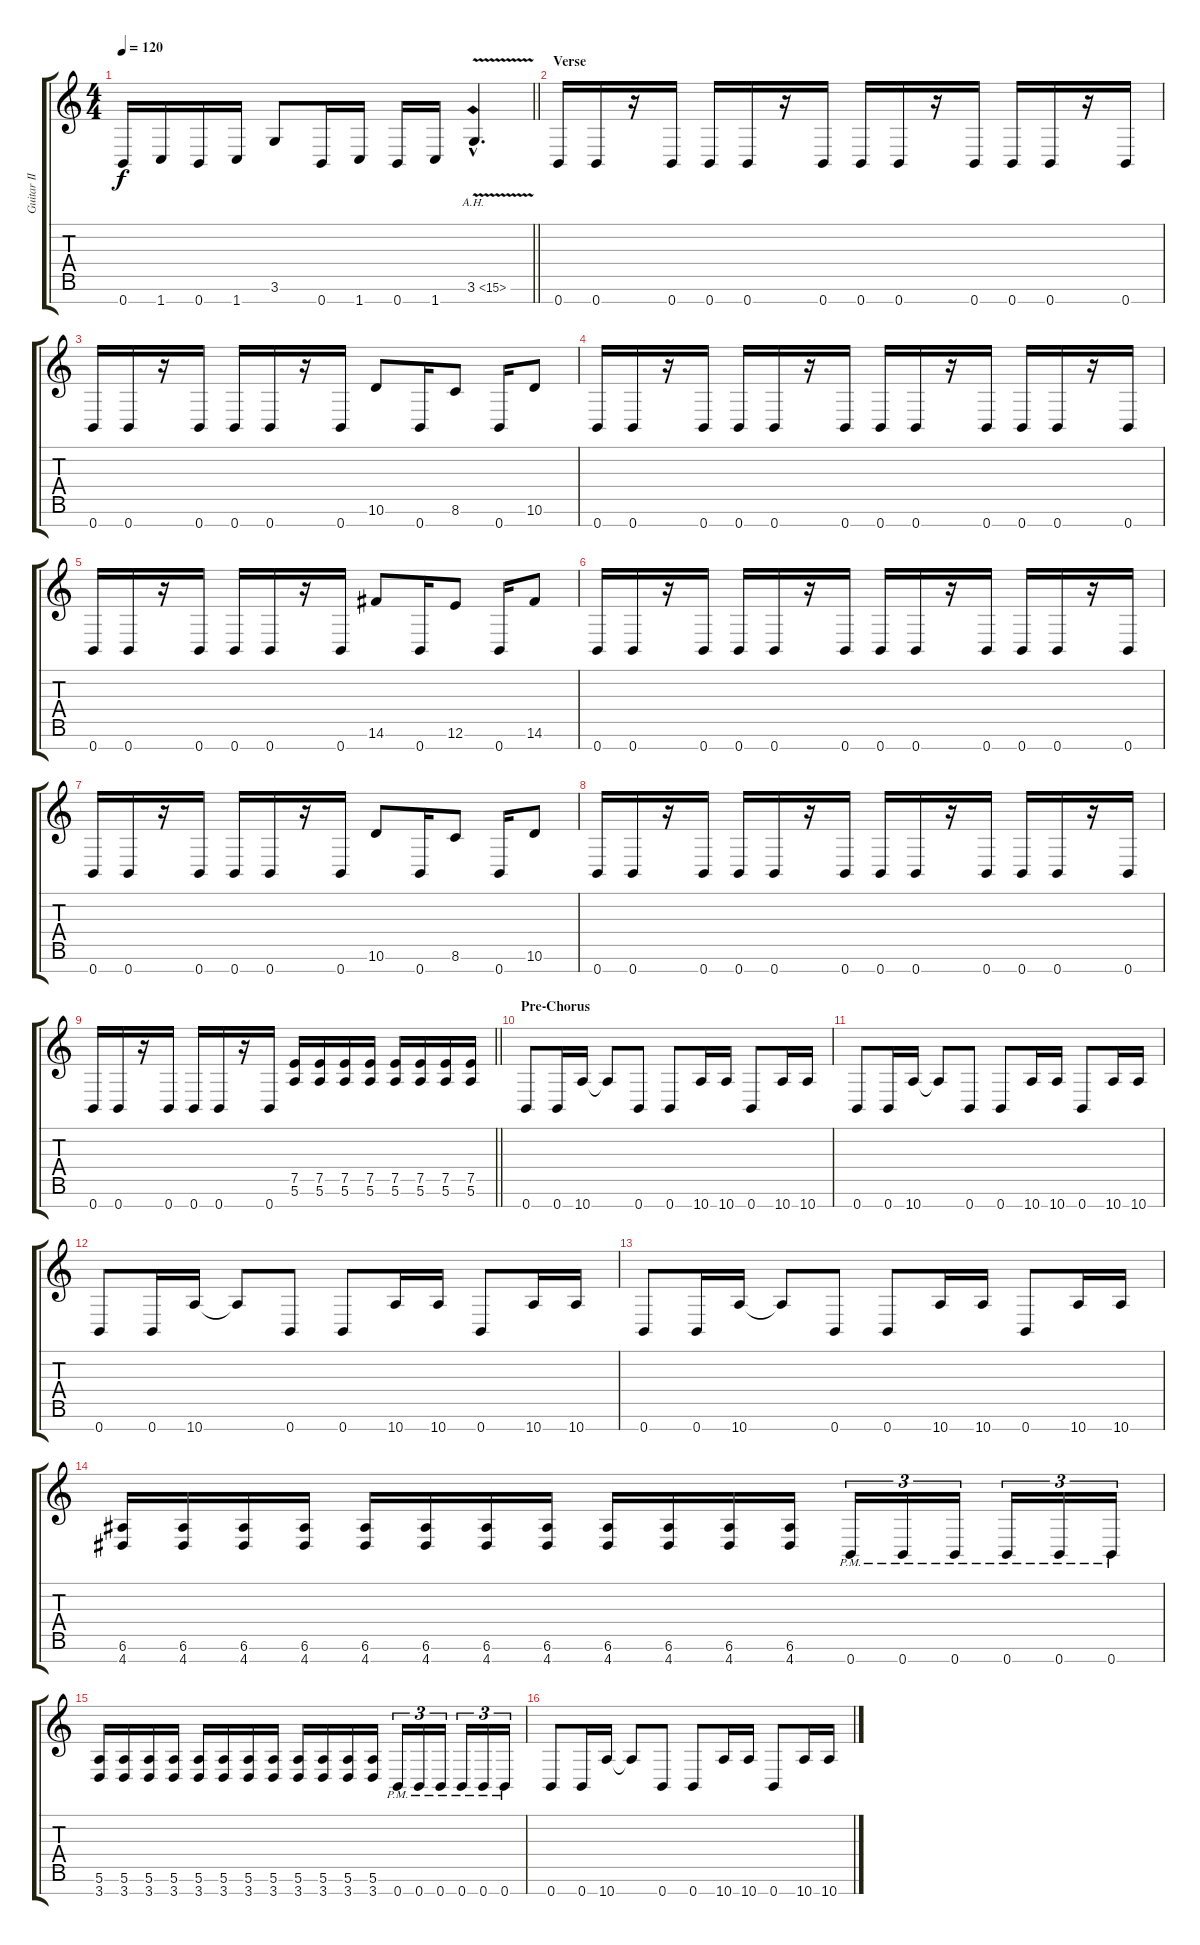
\track ("Guitar II" "Guitar II") {instrument distortionguitar}
\staff {score tabs}
\tuning (E4 B3 G3 D3 A2 E2 B1) {hide}
\ts (4 4)
\tempo 120
\clef g2
\barLineRight lightlight
\ks c
0.7.16{dy f} 1.7.16 0.7.16 1.7.16 3.6.8 0.7.16 1.7.16 0.7.16 1.7.16 3.6{ah 12 v hac}.4{d} |
\section ("" "Verse")
0.7.16 0.7.16 r.16 0.7.16 0.7.16 0.7.16 r.16 0.7.16 0.7.16 0.7.16 r.16 0.7.16 0.7.16 0.7.16 r.16 0.7.16 |
0.7.16 0.7.16 r.16 0.7.16 0.7.16 0.7.16 r.16 0.7.16 10.6.8 0.7.16 8.6.8 0.7.16 10.6.8 |
0.7.16 0.7.16 r.16 0.7.16 0.7.16 0.7.16 r.16 0.7.16 0.7.16 0.7.16 r.16 0.7.16 0.7.16 0.7.16 r.16 0.7.16 |
0.7.16 0.7.16 r.16 0.7.16 0.7.16 0.7.16 r.16 0.7.16 14.6.8 0.7.16 12.6.8 0.7.16 14.6.8 |
0.7.16 0.7.16 r.16 0.7.16 0.7.16 0.7.16 r.16 0.7.16 0.7.16 0.7.16 r.16 0.7.16 0.7.16 0.7.16 r.16 0.7.16 |
0.7.16 0.7.16 r.16 0.7.16 0.7.16 0.7.16 r.16 0.7.16 10.6.8 0.7.16 8.6.8 0.7.16 10.6.8 |
0.7.16 0.7.16 r.16 0.7.16 0.7.16 0.7.16 r.16 0.7.16 0.7.16 0.7.16 r.16 0.7.16 0.7.16 0.7.16 r.16 0.7.16 |
\barLineRight lightlight
0.7.16 0.7.16 r.16 0.7.16 0.7.16 0.7.16 r.16 0.7.16 (7.5 5.6).16 (7.5 5.6).16 (7.5 5.6).16 (7.5 5.6).16 (7.5 5.6).16 (7.5 5.6).16 (7.5 5.6).16 (7.5 5.6).16 |
\section ("" "Pre-Chorus")
0.7.8 0.7.16 10.7.16 10.7{t}.8 0.7.8 0.7.8 10.7.16 10.7.16 0.7.8 10.7.16 10.7.16 |
0.7.8 0.7.16 10.7.16 10.7{t}.8 0.7.8 0.7.8 10.7.16 10.7.16 0.7.8 10.7.16 10.7.16 |
0.7.8 0.7.16 10.7.16 10.7{t}.8 0.7.8 0.7.8 10.7.16 10.7.16 0.7.8 10.7.16 10.7.16 |
0.7.8 0.7.16 10.7.16 10.7{t}.8 0.7.8 0.7.8 10.7.16 10.7.16 0.7.8 10.7.16 10.7.16 |
(6.6 4.7).16 (6.6 4.7).16 (6.6 4.7).16 (6.6 4.7).16 (6.6 4.7).16 (6.6 4.7).16 (6.6 4.7).16 (6.6 4.7).16 (6.6 4.7).16 (6.6 4.7).16 (6.6 4.7).16 (6.6 4.7).16 0.7{pm}.16{tu (3 2)} 0.7{pm}.16{tu (3 2)} 0.7{pm}.16{tu (3 2)} 0.7{pm}.16{tu (3 2)} 0.7{pm}.16{tu (3 2)} 0.7{pm}.16{tu (3 2)} |
(5.6 3.7).16 (5.6 3.7).16 (5.6 3.7).16 (5.6 3.7).16 (5.6 3.7).16 (5.6 3.7).16 (5.6 3.7).16 (5.6 3.7).16 (5.6 3.7).16 (5.6 3.7).16 (5.6 3.7).16 (5.6 3.7).16 0.7{pm}.16{tu (3 2)} 0.7{pm}.16{tu (3 2)} 0.7{pm}.16{tu (3 2)} 0.7{pm}.16{tu (3 2)} 0.7{pm}.16{tu (3 2)} 0.7{pm}.16{tu (3 2)} |
0.7.8 0.7.16 10.7.16 10.7{t}.8 0.7.8 0.7.8 10.7.16 10.7.16 0.7.8 10.7.16 10.7.16
